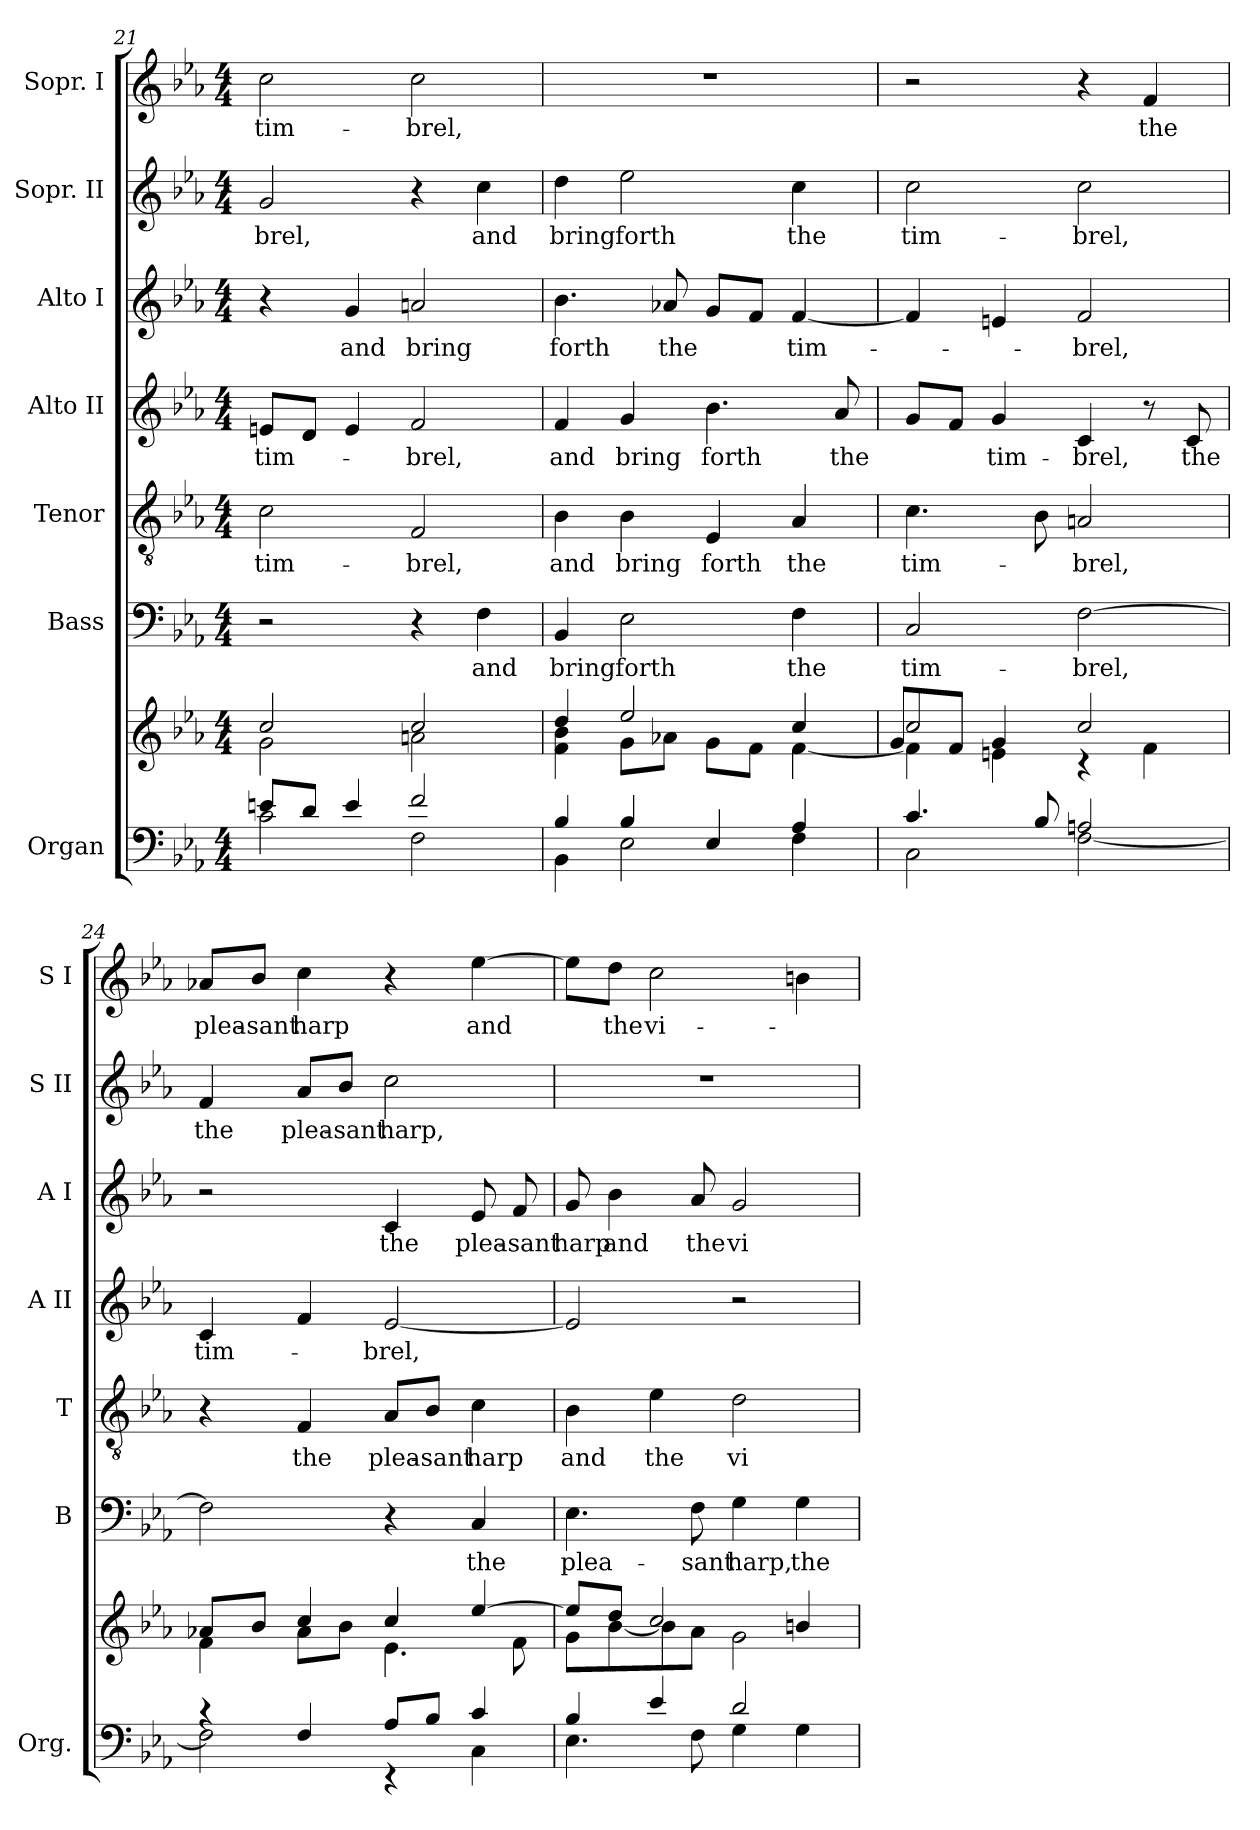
**kern	**kern	**kern	**text	**kern	**text	**kern	**text	**kern	**text	**kern	**text	**kern	**text
*part7	*part7	*part6	*part6	*part5	*part5	*part4	*part4	*part3	*part3	*part2	*part2	*part1	*part1
*staff8	*staff7	*staff6	*staff6	*staff5	*staff5	*staff4	*staff4	*staff3	*staff3	*staff2	*staff2	*staff1	*staff1
*I"Organ	*	*I"Bass	*	*I"Tenor	*	*I"Alto II	*	*I"Alto I	*	*I"Sopr. II	*	*I"Sopr. I	*
*I'Org.	*	*I'B	*	*I'T	*	*I'A II	*	*I'A I	*	*I'S II	*	*I'S I	*
*clefF4	*clefG2	*clefF4	*	*clefGv2	*	*clefG2	*	*clefG2	*	*clefG2	*	*clefG2	*
*k[b-e-a-]	*k[b-e-a-]	*k[b-e-a-]	*	*k[b-e-a-]	*	*k[b-e-a-]	*	*k[b-e-a-]	*	*k[b-e-a-]	*	*k[b-e-a-]	*
*E-:	*E-:	*E-:	*	*E-:	*	*E-:	*	*E-:	*	*E-:	*	*E-:	*
*M4/4	*M4/4	*M4/4	*	*M4/4	*	*M4/4	*	*M4/4	*	*M4/4	*	*M4/4	*
=21	=21	=21	=21	=21	=21	=21	=21	=21	=21	=21	=21	=21	=21
*^	*^	*	*	*	*	*	*	*	*	*	*	*	*
8en!/L	2c!\	2cc!/	2g!\	2r	.	2c\	tim-	8en/L	tim-	4r	.	2g/	-brel,	2cc\	tim-
8d!/J	.	.	.	.	.	.	.	8d/J	.	.	.	.	.	.	.
4e!/	.	.	.	.	.	.	.	4e/	.	4g/	and	.	.	.	.
2f!/	2F!\	2cc!/	2an!\	4r	.	2F/	-brel,	2f/	-brel,	2an/	bring	4r	.	2cc\	-brel,
.	.	.	.	4F\	and	.	.	.	.	.	.	4cc\	and	.	.
!!LO:LB:g=z
=22	=22	=22	=22	=22	=22	=22	=22	=22	=22	=22	=22	=22	=22	=22	=22
4B-!/	4BB-!\	4dd!/	4f!\ 4b-!\	4BB-/	bring	4B-\	and	4f/	and	4.b-\	forth	4dd\	bring	1r	.
4B-!/	2E-!\	2ee-!/	8g!\L	2E-\	forth	4B-\	bring	4g/	bring	.	.	2ee-\	forth	.	.
.	.	.	8a-X!\J	.	.	.	.	.	.	8a-X/	the	.	.	.	.
4E-!/	.	.	8g!\L	.	.	4E-/	forth	4.b-\	forth	8g/L	.	.	.	.	.
.	.	.	8f!\J	.	.	.	.	.	.	8f/J	.	.	.	.	.
4A-!/	4F!\	4cc!/	[<4f!\	4F\	the	4A-/	the	.	.	[4f/	tim-	4cc\	the	.	.
.	.	.	.	.	.	.	.	8a-/	the	.	.	.	.	.	.
=23	=23	=23	=23	=23	=23	=23	=23	=23	=23	=23	=23	=23	=23	=23	=23
*	*	*	*^	*	*	*	*	*	*	*	*	*	*	*	*
4.c!/	2C!\	2cc!/	4f!\]	8g!/L	2C/	tim-	4.c\	tim-	8g/L	.	4f/]	.	2cc\	tim-	2r	.
.	.	.	.	8f!/J	.	.	.	.	8f/J	.	.	.	.	.	.	.
.	.	.	4en!\	4g!/	.	.	.	.	4g/	tim-	4en/	.	.	.	.	.
8B-!/	.	.	.	.	.	.	8B-\	.	.	.	.	.	.	.	.	.
2An!/	[<2F!\	2cc!/	4rc	2ryy	[2F\	-brel,	2An/	-brel,	4c/	-brel,	2f/	-brel,	2cc\	-brel,	4r	.
.	.	.	4f!\	.	.	.	.	.	8r	.	.	.	.	.	4f/	the
.	.	.	.	.	.	.	.	.	8c/	the	.	.	.	.	.	.
*	*	*	*v	*v	*	*	*	*	*	*	*	*	*	*	*	*
=24	=24	=24	=24	=24	=24	=24	=24	=24	=24	=24	=24	=24	=24	=24	=24
4rc	2F!\]	8a-X!/L	4f!\	2F\]	.	4r	.	4c/	tim-	2r	.	4f/	the	8a-X/L	plea-
.	.	8b-!/J	.	.	.	.	.	.	.	.	.	.	.	8b-/J	-sant
4F!/	.	4cc!/	8a-!\L	.	.	4F/	the	4f/	.	.	.	8a-/L	plea-	4cc\	harp
.	.	.	8b-!\J	.	.	.	.	.	.	.	.	8b-/J	-sant	.	.
8A-!/L	4rEE	4cc!/	4.e-!\	4r	.	8A-/L	plea-	[2e-/	-brel,	4c/	the	2cc\	harp,	4r	.
8B-!/J	.	.	.	.	.	8B-/J	-sant	.	.	.	.	.	.	.	.
4c!/	4C!\	[>4ee-!/	.	4C/	the	4c\	harp	.	.	8e-/	plea-	.	.	[4ee-\	and
.	.	.	8f!\	.	.	.	.	.	.	8f/	-sant	.	.	.	.
=25	=25	=25	=25	=25	=25	=25	=25	=25	=25	=25	=25	=25	=25	=25	=25
4B-!/	4.E-!\	8ee-!/L]	8g!\L	4.E-\	plea-	4B-\	and	2e-/]	.	8g/	harp	1r	.	8ee-\L]	.
.	.	8dd!/J	[<8b-!\	.	.	.	.	.	.	4b-\	and	.	.	8dd\J	the
4e-!/	.	2cc!/	8b-!\]	.	.	4e-\	the	.	.	.	.	.	.	2cc\	vi-
.	8F!\	.	8a-!\J	8F\	-sant	.	.	.	.	8a-/	the	.	.	.	.
2d!/	4G!\	.	2g!\	4G\	harp,	2d\	vi-	2r	.	2g/	vi-	.	.	.	.
.	4G!\	4bn!/	.	4G\	the	.	.	.	.	.	.	.	.	4bn\	.
*v	*v	*	*	*	*	*	*	*	*	*	*	*	*	*	*
*	*v	*v	*	*	*	*	*	*	*	*	*	*	*	*
=	=	=	=	=	=	=	=	=	=	=	=	=	=
*-	*-	*-	*-	*-	*-	*-	*-	*-	*-	*-	*-	*-	*-
